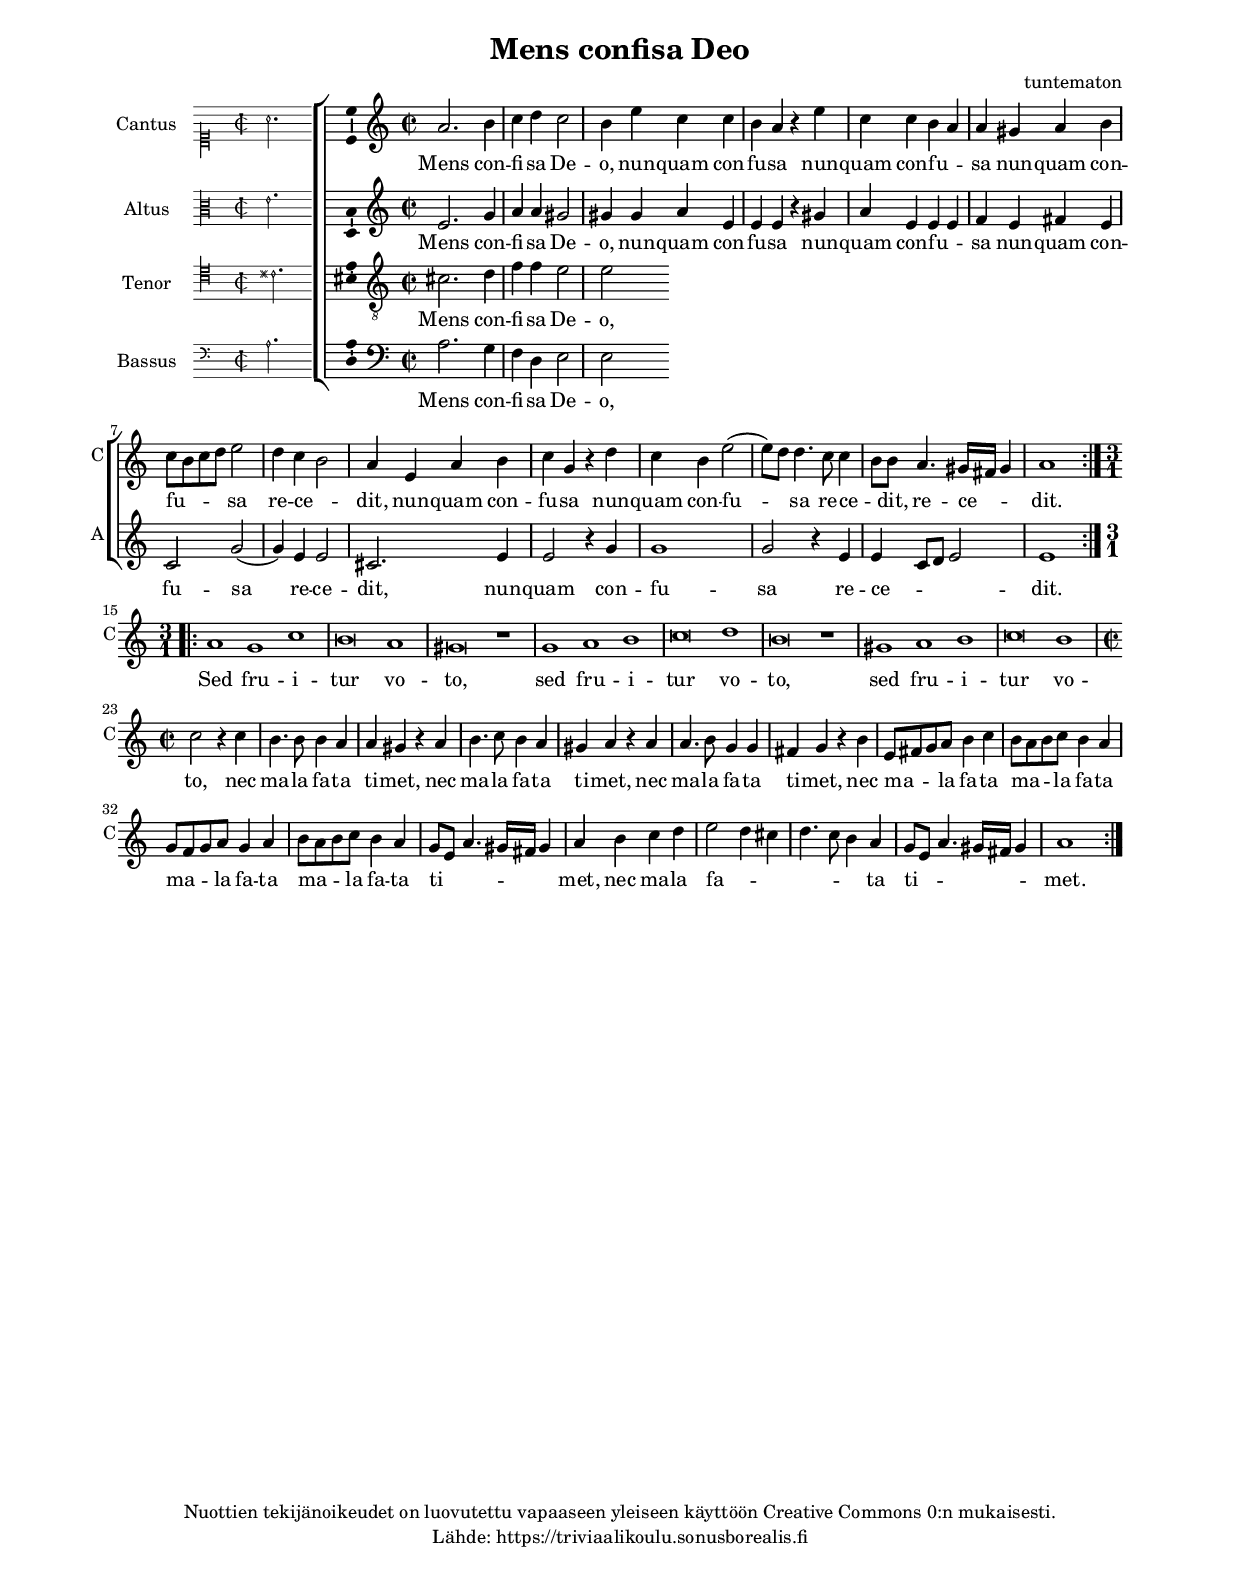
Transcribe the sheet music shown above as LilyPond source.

\version "2.20.0"
\include "suomi.ly"

\include "../paper-margins.ily"

#(set-global-staff-size 16)

globalkey = {
	\key c \major
}

globaltime = {
	\time 2/2
}

globaltempo = {
	\tempo 4 = 100
}

global = {
%  \numericTimeSignature
  \globaltime
%	\set Timing.measureLength = #(ly:make-moment 4/2)
%  \autoBeamOff
  \globalkey
  \set Staff.midiInstrument = #"voice oohs"
}


SopranoMusic = \relative c'' {
	\set Staff.instrumentName = #"Cantus"
	\set Staff.shortInstrumentName = "C"

	\incipit { \clef "mensural-c1" \globalkey \globaltime a'2. }

  \repeat volta 2 {
		a2. h4 | c d c2 | h4 e c c | h a r e' | c c h a |
		a gis a h | c8 h c d e2 | d4 c h2 | a4 e a h | c g r d' |
		c h e2( | e8) d d4. c8 c4 | h8 h a4. gis16 fis gis4 | a1 |
	}
% p2
	\repeat volta 2 {
		\time 3/1 a1 g c | h\breve a1 | gis\breve r1 | g a h | c\breve d1 | h\breve r1 |
		gis a h | c\breve h1 |
		\time 2/2 c2 r4 c | h4. h8 h4 a | a gis r a |
		h4. c8 h4 a | gis a r a | a4. h8 g4 g | fis g r h | e,8 fis g a h4 c |
% p3
		h8 a h c h4 a | g8 f g a g4 a | h8 a h c h4 a | g8 e a4. gis16 fis16 gis4 |
		a h c d | e2 d4 cis | d4. c8 h4 a | g8 e a4. gis16 fis gis4 | a1
	}
}

stanzaOneLyrics = \lyricmode {
	Mens con -- fi -- sa De -- o,
  nun -- quam con -- fu -- sa 
  nun -- quam con -- fu -- _ sa 
  nun -- quam con -- fu -- _ _ _ sa 
  re -- ce -- _ dit,
  nun -- quam con -- fu -- sa 
  nun -- quam con -- fu -- _ sa 
  re -- ce -- _ dit,
  re -- ce -- _ _ dit.
  Sed fru -- i -- tur vo -- to,
  sed fru -- i -- tur vo -- to,
  sed fru -- i -- tur vo -- to,
  nec ma -- la fa -- ta ti -- met,
  nec ma -- la fa -- ta ti -- met,
  nec ma -- la fa -- ta ti -- met,
  nec ma -- _ _ la fa -- ta
  ma -- _ _ la fa -- ta
  ma -- _ _ la fa -- ta
  ma -- _ _ la fa -- ta
  ti -- _ _ _ _ _ met,
  nec ma -- la fa -- _ _ _ _ _ ta
  ti -- _ _ _ _ _ met.
}

AltoMusic = \relative c' {
	\set Staff.instrumentName = #"Altus"
	\set Staff.shortInstrumentName = "A"

	\incipit { \clef "mensural-c3" \globalkey \globaltime e'2. }

  \repeat volta 2 {
		e2. g4 | a a gis2 | gis4 gis a e | e e r gis | a e e e |
		f e fis e | c2 g'( | g4) e e2 | cis2. e4 | e2 r4 g |
		g1 | g2 r4 e | e c8 d e2 | e1
	}
}

stanzaOneLyricsAlto = \lyricmode {
	Mens con -- fi -- sa De -- o,
  nun -- quam con -- fu -- sa 
  nun -- quam con -- fu -- _ sa 
  nun -- quam con -- fu -- sa 
  re -- ce -- dit,
  nun -- quam con -- fu -- sa 
  re -- ce -- _ _ _ dit.
  Sed fru -- i -- tur vo -- to,
  sed fru -- i -- tur vo -- to,
  sed fru -- i -- tur vo -- to,
  nec ma -- la fa -- ta ti -- met,
  nec ma -- la fa -- ta ti -- met,
  nec ma -- la fa -- ta ti -- met,
  nec ma -- _ _ la fa -- ta
  ma -- _ _ la fa -- ta
  ma -- _ _ la fa -- ta
  ma -- _ _ la fa -- ta
  ti -- _ _ _ _ _ met,
  nec ma -- la fa -- _ _ _ _ _ ta
  ti -- _ _ _ _ _ met.
}


TenoreMusic = \relative c' {
	\set Staff.instrumentName = #"Tenor"
	\set Staff.shortInstrumentName = "T"

	\incipit { \clef "mensural-c4" \globalkey \globaltime cis'2. }

	\clef "treble_8"
	cis2. d4 | f f e2 | e2
%  \time 4/2
%  \once \override Staff.TimeSignature.break-visibility = ##(#t #f #t)
%  g\breve\fermata
}

BassMusic = \relative c' {
	\set Staff.instrumentName = #"Bassus"
	\set Staff.shortInstrumentName = "B"

	\incipit { \clef "mensural-f" \globalkey \globaltime a2. }

	\clef bass
	a2. g4 | f d e2 | e2 
%  \time 4/2
%  \once \override Staff.TimeSignature.break-visibility = ##(#t #f #t)
%  g,\breve\fermata
}


\header {
  title = "Mens confisa Deo"
%  subtitle = ""
  composer = "tuntematon"
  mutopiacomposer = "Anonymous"
%  instrument = "Voice (SATB)"
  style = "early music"
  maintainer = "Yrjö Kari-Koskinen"
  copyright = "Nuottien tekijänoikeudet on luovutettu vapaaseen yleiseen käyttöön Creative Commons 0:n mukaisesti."
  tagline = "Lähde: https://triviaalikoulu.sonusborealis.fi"
}

\score {
  \new ChoirStaff <<
    \new Staff <<
      \new Voice = "Soprano" {
		    \global
        \SopranoMusic
      }
     \new Lyrics \lyricsto "Soprano" {
       \stanzaOneLyrics
     }
    >>
    \new Staff <<
      \new Voice = "Alto" {
        \global
        \AltoMusic
      }
     \new Lyrics \lyricsto "Alto" {
       \stanzaOneLyricsAlto
     }
    >>
    \new Staff <<
      \new Voice = "Tenore" {
        \global
        \TenoreMusic
      }
      \new Lyrics \lyricsto "Tenore" {
       \stanzaOneLyrics
      }
    >>
    \new Staff <<
      \new Voice = "Bass" {
        \global
        \BassMusic
      }
      \new Lyrics \lyricsto "Bass" {
       \stanzaOneLyrics
      }
    >>
  >>
  \layout {
    \context {
      \Voice
      \consists "Ambitus_engraver"
    }
    indent = 3.5\cm
    incipit-width = 2\cm
    \context {
     \Staff \RemoveEmptyStaves
   }
    \context {
     \Score
     \override VerticalAxisGroup.remove-first = ##t
    }
  }
}
